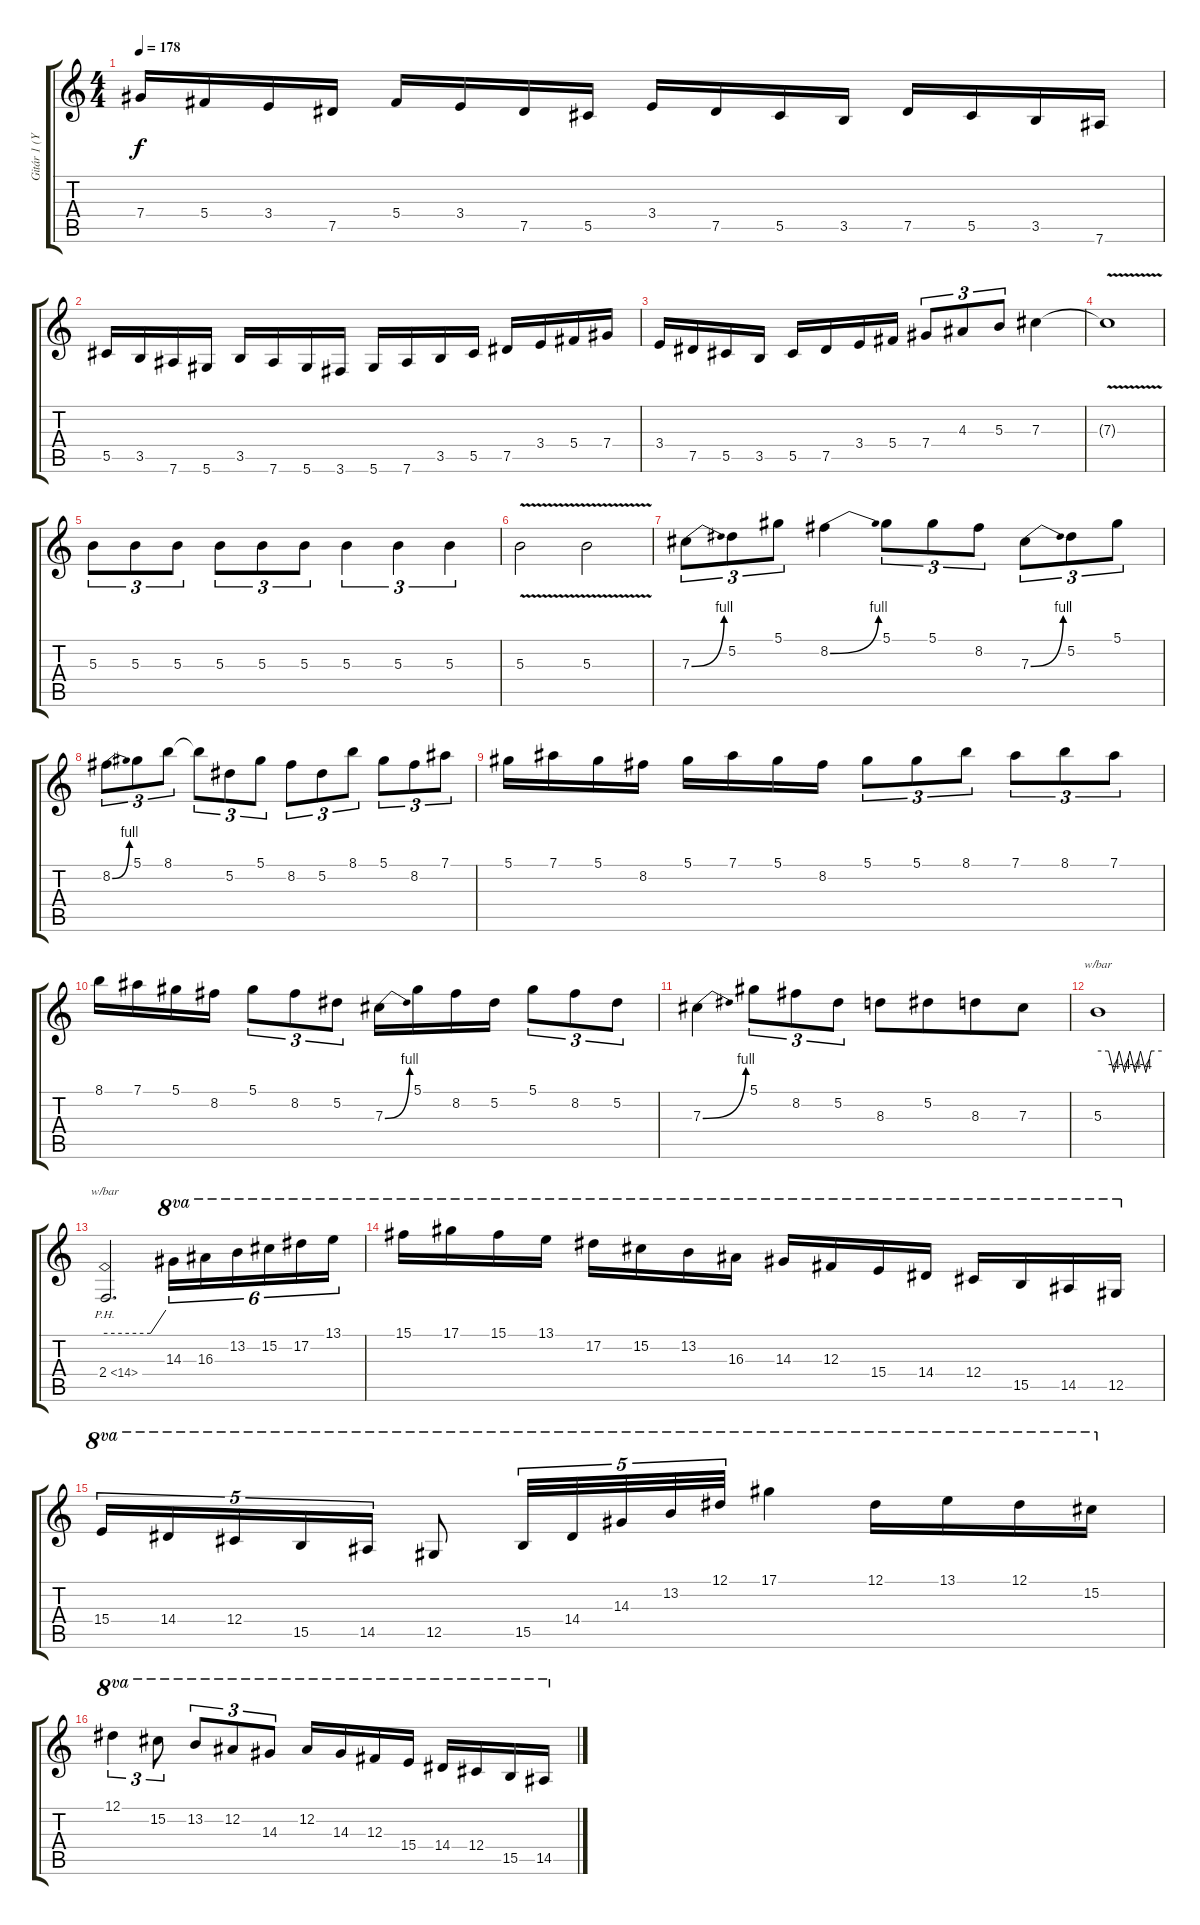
\track ("Gitár 1 (Yngwie Malmsteen)" "Gitár 1 (Y") {instrument distortionguitar}
\staff {score tabs}
\tuning (Eb4 Bb3 Gb3 Db3 Ab2 Eb2) {hide}
\ts (4 4)
\tempo 178
\clef g2
\ks c
7.4.16{dy f} 5.4.16 3.4.16 7.5.16 5.4.16 3.4.16 7.5.16 5.5.16 3.4.16 7.5.16 5.5.16 3.5.16 7.5.16 5.5.16 3.5.16 7.6.16 |
5.5.16 3.5.16 7.6.16 5.6.16 3.5.16 7.6.16 5.6.16 3.6.16 5.6.16 7.6.16 3.5.16 5.5.16 7.5.16 3.4.16 5.4.16 7.4.16 |
3.4.16 7.5.16 5.5.16 3.5.16 5.5.16 7.5.16 3.4.16 5.4.16 7.4.8{tu (3 2)} 4.3.8{tu (3 2)} 5.3.8{tu (3 2)} 7.3.4 |
7.3{v t}.1 |
5.3.8{tu (3 2)} 5.3.8{tu (3 2)} 5.3.8{tu (3 2)} 5.3.8{tu (3 2)} 5.3.8{tu (3 2)} 5.3.8{tu (3 2)} 5.3.4{tu (3 2)} 5.3.4{tu (3 2)} 5.3.4{tu (3 2)} |
5.3{v}.2 5.3{v}.2 |
7.3{be (bend 0 0 60 4)}.8{tu (3 2)} 5.2.8{tu (3 2)} 5.1.8{tu (3 2)} 8.2{be (bend 0 0 60 4)}.4 5.1.8{tu (3 2)} 5.1.8{tu (3 2)} 8.2.8{tu (3 2)} 7.3{be (bend 0 0 60 4)}.8{tu (3 2)} 5.2.8{tu (3 2)} 5.1.8{tu (3 2)} |
8.2{be (bend 0 0 60 4)}.8{tu (3 2)} 5.1.8{tu (3 2)} 8.1.8{tu (3 2)} 8.1{t}.8{tu (3 2)} 5.2.8{tu (3 2)} 5.1.8{tu (3 2)} 8.2.8{tu (3 2)} 5.2.8{tu (3 2)} 8.1.8{tu (3 2)} 5.1.8{tu (3 2)} 8.2.8{tu (3 2)} 7.1.8{tu (3 2)} |
5.1.16 7.1.16 5.1.16 8.2.16 5.1.16 7.1.16 5.1.16 8.2.16 5.1.8{tu (3 2)} 5.1.8{tu (3 2)} 8.1.8{tu (3 2)} 7.1.8{tu (3 2)} 8.1.8{tu (3 2)} 7.1.8{tu (3 2)} |
8.1.16 7.1.16 5.1.16 8.2.16 5.1.8{tu (3 2)} 8.2.8{tu (3 2)} 5.2.8{tu (3 2)} 7.3{be (bend 0 0 60 4)}.16 5.1.16 8.2.16 5.2.16 5.1.8{tu (3 2)} 8.2.8{tu (3 2)} 5.2.8{tu (3 2)} |
7.3{be (bend 0 0 60 4)}.4 5.1.8{tu (3 2)} 8.2.8{tu (3 2)} 5.2.8{tu (3 2)} 8.3.8 5.2.8{beam merge} 8.3.8 7.3.8 |
5.3.1{tbe (custom default 0 0 10 0 15 -16 20 0 25 -16 30 0 35 -16 40 0 45 -16 50 0 60 0)} |
2.4{ph 12}.2{d tbe (custom default 0 -20 45 -20 60 0)} 14.3.16{tu (6 4) ot 8va} 16.3.16{tu (6 4) ot 8va} 13.2.16{tu (6 4) ot 8va} 15.2.16{tu (6 4) ot 8va} 17.2.16{tu (6 4) ot 8va} 13.1.16{tu (6 4) ot 8va} |
15.1.16{ot 8va} 17.1.16{ot 8va} 15.1.16{ot 8va} 13.1.16{ot 8va} 17.2.16{ot 8va} 15.2.16{ot 8va} 13.2.16{ot 8va} 16.3.16{ot 8va} 14.3.16{ot 8va} 12.3.16{ot 8va} 15.4.16{ot 8va} 14.4.16{ot 8va} 12.4.16{ot 8va} 15.5.16{ot 8va} 14.5.16{ot 8va} 12.5.16{ot 8va} |
15.4.16{tu (5 4) ot 8va} 14.4.16{tu (5 4) ot 8va} 12.4.16{tu (5 4) ot 8va} 15.5.16{tu (5 4) ot 8va} 14.5.16{tu (5 4) ot 8va} 12.5.8{ot 8va} 15.5.32{tu (5 4) ot 8va} 14.4.32{tu (5 4) ot 8va} 14.3.32{tu (5 4) ot 8va} 13.2.32{tu (5 4) ot 8va} 12.1.32{tu (5 4) ot 8va} 17.1.4{ot 8va} 12.1.16{ot 8va} 13.1.16{ot 8va} 12.1.16{ot 8va} 15.2.16{ot 8va} |
12.1.4{tu (3 2) ot 8va} 15.2.8{tu (3 2) ot 8va} 13.2.8{tu (3 2) ot 8va} 12.2.8{tu (3 2) ot 8va} 14.3.8{tu (3 2) ot 8va} 12.2.16{ot 8va} 14.3.16{ot 8va} 12.3.16{ot 8va} 15.4.16{ot 8va} 14.4.16{ot 8va} 12.4.16{ot 8va} 15.5.16{ot 8va} 14.5.16{ot 8va}
